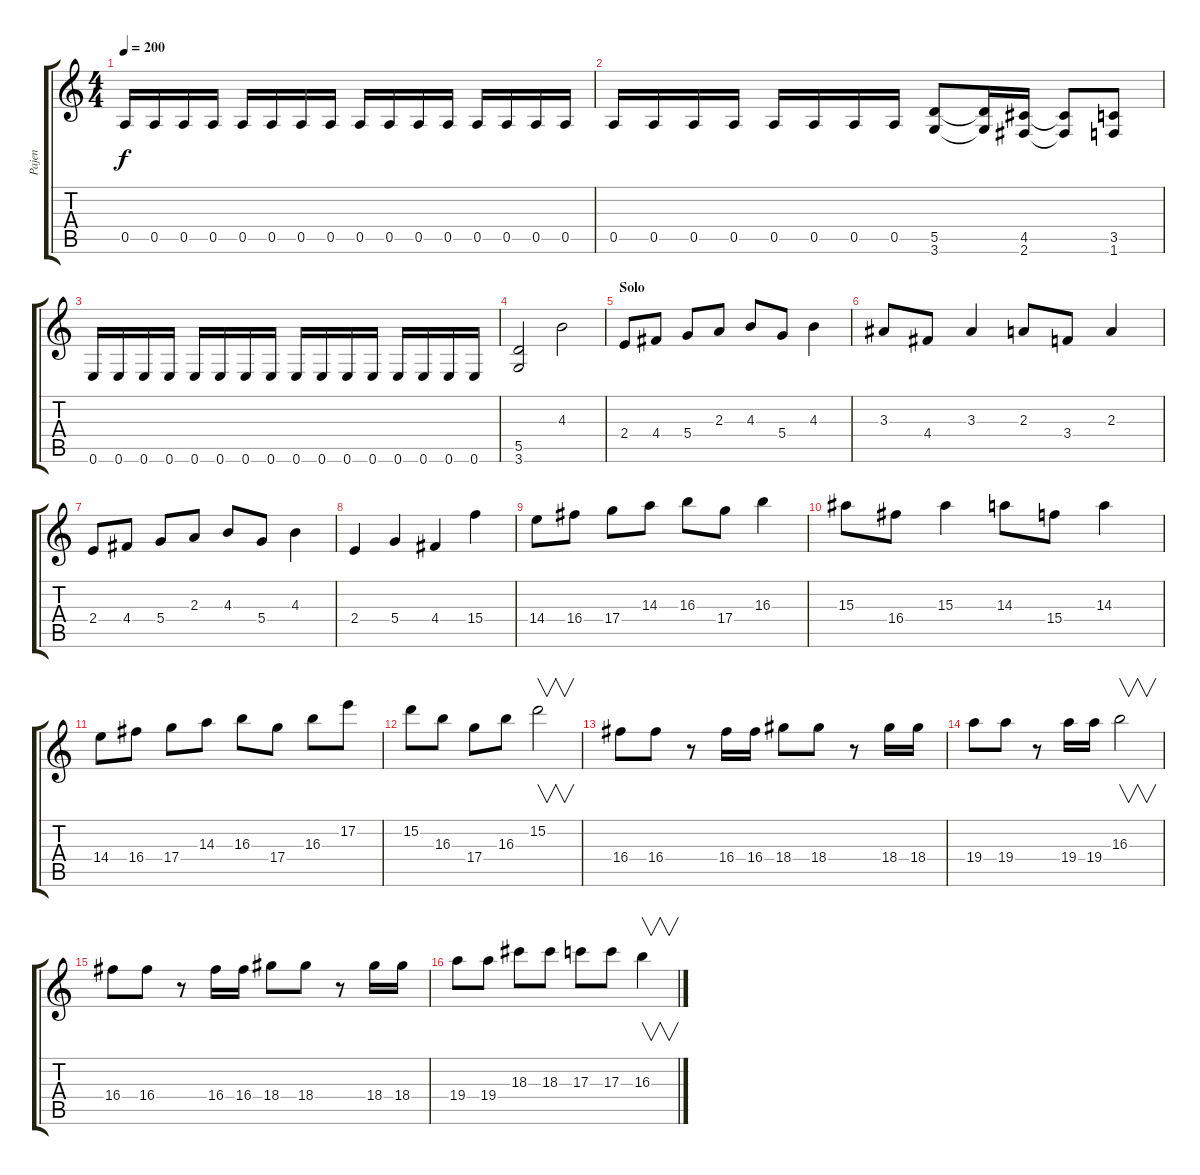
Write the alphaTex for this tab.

\track ("Pajen" "Pajen") {instrument distortionguitar}
\staff {score tabs}
\tuning (E4 B3 G3 D3 A2 E2) {hide}
\ts (4 4)
\tempo 200
\clef g2
\ks c
0.5.16{dy f} 0.5.16 0.5.16 0.5.16 0.5.16 0.5.16 0.5.16 0.5.16 0.5.16 0.5.16 0.5.16 0.5.16 0.5.16 0.5.16 0.5.16 0.5.16 |
0.5.16 0.5.16 0.5.16 0.5.16 0.5.16 0.5.16 0.5.16 0.5.16 (5.5 3.6).8 (5.5{t} 3.6{t}).16 (4.5 2.6).16 (4.5{t} 2.6{t}).8 (3.5 1.6).8 |
0.6.16 0.6.16 0.6.16 0.6.16 0.6.16 0.6.16 0.6.16 0.6.16 0.6.16 0.6.16 0.6.16 0.6.16 0.6.16 0.6.16 0.6.16 0.6.16 |
(5.5 3.6).2 4.3.2 |
\section ("" "Solo")
2.4.8 4.4.8 5.4.8 2.3.8 4.3.8 5.4.8 4.3.4 |
3.3.8 4.4.8 3.3.4 2.3.8 3.4.8 2.3.4 |
2.4.8 4.4.8 5.4.8 2.3.8 4.3.8 5.4.8 4.3.4 |
2.4.4 5.4.4 4.4.4 15.4.4 |
14.4.8 16.4.8 17.4.8 14.3.8 16.3.8 17.4.8 16.3.4 |
15.3.8 16.4.8 15.3.4 14.3.8 15.4.8 14.3.4 |
14.4.8 16.4.8 17.4.8 14.3.8 16.3.8 17.4.8 16.3.8 17.2.8 |
15.2.8 16.3.8 17.4.8 16.3.8 15.2.2{v} |
16.4.8 16.4.8 r.8 16.4.16 16.4.16 18.4.8 18.4.8 r.8 18.4.16 18.4.16 |
19.4.8 19.4.8 r.8 19.4.16 19.4.16 16.3.2{v} |
16.4.8 16.4.8 r.8 16.4.16 16.4.16 18.4.8 18.4.8 r.8 18.4.16 18.4.16 |
19.4.8 19.4.8 18.3.8 18.3.8 17.3.8 17.3.8 16.3.4{v}
